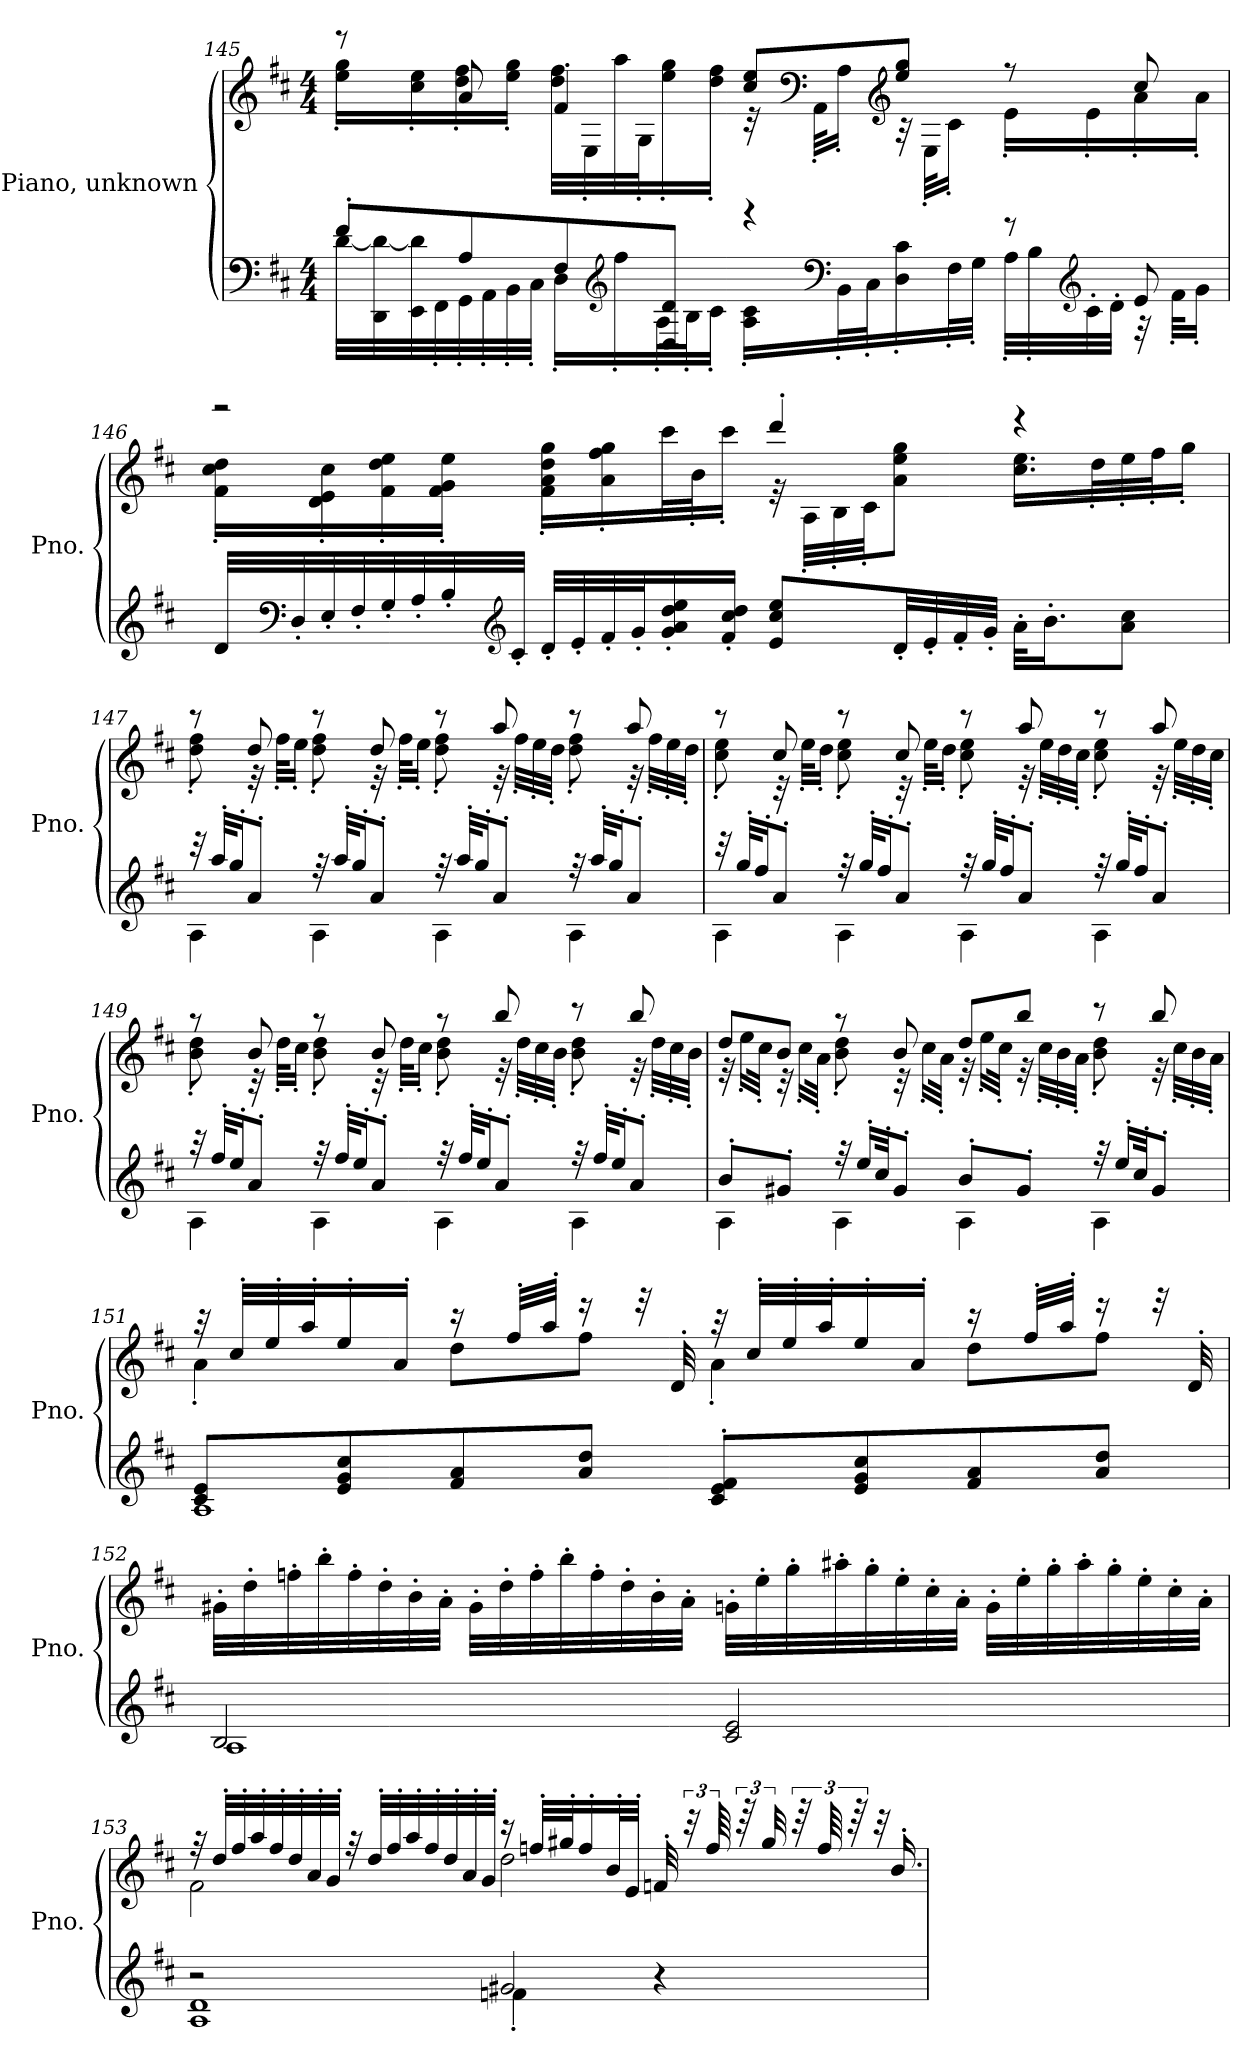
**kern	**kern
*part1	*part1
*staff2	*staff1
*I"Piano, unknown	*
*I'Pno.	*
!!LO:LB:g=z
*clefF4	*clefG2
*k[f#c#]	*k[f#c#]
*M4/4	*M4/4
=145	=145
*^	*^
8f#'/L	[32d\LLL	8r	16ee\' 16gg\'LL
.	32DD\ 32d\_	.	.
.	32EE\ 32d\]	.	16cc#\' 16ee\'
.	32FF#'\	.	.
8A/	32GG'\	8a/	16dd\' 16ff#\'
.	32AA'\	.	.
.	32BB'\	.	16ee\' 16gg\'JJ
.	32C#'\JJJ	.	.
8F#/	16D'\LL	4f#'/	32dd\ 32ff#\LLL
.	.	.	32E'\
*clefG2	*	*	*
.	16ff#'\	.	32aa\
.	.	.	32G'\J
8D/ 8d/J	32A'\L	.	16ee\' 16gg\'
.	32B'\J	.	.
.	16c#'\JJ	.	16dd\' 16ff#\'JJ
4r	16A\' 16c#\'LL	8cc#/ 8ee/L	32r
*	*	*clefF4	*
.	.	.	32AA'\KLL
*clefF4	*	*	*
.	32BB'\L	.	16A'\JJ
.	32C#'\J	.	.
*	*	*clefG2	*
.	16D\' 16c#\'	8ee/ 8gg/J	32r
.	.	.	32E'\KLL
.	32F#'\L	.	16c#'\JJ
.	32G'\JJJ	.	.
8r	32A'\LLL	8r	16e'\LL
.	32B'\	.	.
*clefG2	*	*	*
.	32c#'\	.	16e'\
.	32d'\JJJ	.	.
8e/	32r	8cc#/	16a'\
.	32f#'\KLL	.	.
.	16g'\JJ	.	16a'\JJ
*v	*v	*	*
!!LO:LB:g=z	!!
=146	=146	=146
32d/LLL	2r	16f#\' 16cc#\' 16dd\'LL
*clefF4	*	*
32D'/	.	.
32E'/	.	16d\' 16e\' 16cc#\'
32F#'/	.	.
32G'/	.	16f#\' 16dd\' 16ee\'
32A'/	.	.
32B'/	.	16f#\' 16g\' 16ee\'JJ
*clefG2	*	*
32c#'/JJJ	.	.
32d'/LLL	.	16f#\' 16a\' 16dd\' 16gg\'LL
32e'/	.	.
32f#'/	.	16a\' 16ff#\' 16gg\'
32g'/J	.	.
16g/' 16a/' 16dd/' 16ee/'	.	32ccc#\L
.	.	32b'\J
16f#/' 16cc#/' 16dd/'JJ	.	16ccc#'\JJ
8e/ 8cc#/ 8ee/L	4ddd'/	32r
.	.	32A'\LLL
.	.	32B'\
.	.	32c#'\JJ
32d'/LL	.	8a\ 8ee\ 8gg\J
32e'/	.	.
32f#'/	.	.
32g'/JJJ	.	.
32a'\KLL	4r	16.cc#\ 16.ee\LL
16.b'\J	.	.
.	.	32dd'\L
8a\ 8cc#\J	.	32ee'\
.	.	32ff#'\J
.	.	16gg'\JJ
!!LO:PB:g=z	!!
=147	=147	=147
*^	*	*
32r	4A\	8r	8dd\' 8ff#\'
32aa'/KLL	.	.	.
16gg'/J	.	.	.
8a'/J	.	8dd/	32r
.	.	.	32ff#'\KLL
.	.	.	16ee'\JJ
32r	4A\	8r	8dd\' 8ff#\'
32aa'/KLL	.	.	.
16gg'/J	.	.	.
8a'/J	.	8dd/	32r
.	.	.	32ff#'\KLL
.	.	.	16ee'\JJ
32r	4A\	8r	8dd\' 8ff#\'
32aa'/KLL	.	.	.
16gg'/J	.	.	.
8a'/J	.	8aa/	32r
.	.	.	32ff#'\LLL
.	.	.	32ee'\
.	.	.	32dd'\JJJ
32r	4A\	8r	8dd\' 8ff#\'
32aa'/KLL	.	.	.
16gg'/J	.	.	.
8a'/J	.	8aa/	32r
.	.	.	32ff#'\LLL
.	.	.	32ee'\
.	.	.	32dd'\JJJ
!!LO:LB:g=z	!!
=148	=148	=148	=148
32r	4A\	8r	8cc#\' 8ee\'
32gg'/KLL	.	.	.
16ff#'/J	.	.	.
8a'/J	.	8cc#/	32r
.	.	.	32ee'\KLL
.	.	.	16dd'\JJ
32r	4A\	8r	8cc#\' 8ee\'
32gg'/KLL	.	.	.
16ff#'/J	.	.	.
8a'/J	.	8cc#/	32r
.	.	.	32ee'\KLL
.	.	.	16dd'\JJ
32r	4A\	8r	8cc#\' 8ee\'
32gg'/KLL	.	.	.
16ff#'/J	.	.	.
8a'/J	.	8aa/	32r
.	.	.	32ee'\LLL
.	.	.	32dd'\
.	.	.	32cc#'\JJJ
32r	4A\	8r	8cc#\' 8ee\'
32gg'/KLL	.	.	.
16ff#'/J	.	.	.
8a'/J	.	8aa/	32r
.	.	.	32ee'\LLL
.	.	.	32dd'\
.	.	.	32cc#'\JJJ
!!LO:LB:g=z	!!
=149	=149	=149	=149
32r	4A\	8r	8b\' 8dd\'
32ff#'/KLL	.	.	.
16ee'/J	.	.	.
8a'/J	.	8b/	32r
.	.	.	32dd'\KLL
.	.	.	16cc#'\JJ
32r	4A\	8r	8b\' 8dd\'
32ff#'/KLL	.	.	.
16ee'/J	.	.	.
8a'/J	.	8b/	32r
.	.	.	32dd'\KLL
.	.	.	16cc#'\JJ
32r	4A\	8r	8b\' 8dd\'
32ff#'/KLL	.	.	.
16ee'/J	.	.	.
8a'/J	.	8bb/	32r
.	.	.	32dd'\LLL
.	.	.	32cc#'\
.	.	.	32b'\JJJ
32r	4A\	8r	8b\' 8dd\'
32ff#'/KLL	.	.	.
16ee'/J	.	.	.
8a'/J	.	8bb/	32r
.	.	.	32dd'\LLL
.	.	.	32cc#'\
.	.	.	32b'\JJJ
!!LO:LB:g=z	!!
=150	=150	=150	=150
8b'/L	4A\	8dd/L	32r
.	.	.	16ee'\LL
.	.	.	32cc#'\JJk
8g#X'/J	.	8b/J	32r
.	.	.	16cc#'\LL
.	.	.	32a'\JJk
32r	4A\	8r	8b\' 8dd\'
16ee'/LL	.	.	.
32cc#'/JK	.	.	.
8g#'/J	.	8b/	32r
.	.	.	16cc#'\LL
.	.	.	32a'\JJk
8b'/L	4A\	8dd/L	32r
.	.	.	16ee'\LL
.	.	.	32cc#'\JJk
8g#'/J	.	8bb/J	32r
.	.	.	32cc#'\LLL
.	.	.	32b'\
.	.	.	32a'\JJJ
32r	4A\	8r	8b\' 8dd\'
16ee'/LL	.	.	.
32cc#'/JK	.	.	.
8g#'/J	.	8bb/	32r
.	.	.	32cc#'\LLL
.	.	.	32b'\
.	.	.	32a'\JJJ
!!LO:LB:g=z	!!
=151	=151	=151	=151
8c#/ 8e/L	1A	32r	4a'\
.	.	32cc#'/LLL	.
.	.	32ee'/	.
.	.	32aa'/J	.
8e/ 8g/ 8cc#/	.	16ee'/	.
.	.	16a'/JJ	.
8f#/ 8a/	.	16r	8dd\L
.	.	32ff#'/LLL	.
.	.	32aa'/JJJ	.
8a/ 8dd/J	.	16r	8ff#\J
.	.	32r	.
.	.	32d'/	.
8c#/' 8e/' 8f#/'L	.	32r	4a'\
.	.	32cc#'/LLL	.
.	.	32ee'/	.
.	.	32aa'/J	.
8e/ 8g/ 8cc#/	.	16ee'/	.
.	.	16a'/JJ	.
8f#/ 8a/	.	16r	8dd\L
.	.	32ff#'/LLL	.
.	.	32aa'/JJJ	.
8a/ 8dd/J	.	16r	8ff#\J
.	.	32r	.
.	.	32d'/	.
*	*	*v	*v
!!LO:LB:g=z
=152	=152	=152
2B/	1A	32g#X'\LLL
.	.	32dd'\
.	.	32ffn'\
.	.	32bb'\
.	.	32ff'\
.	.	32dd'\
.	.	32b'\
.	.	32a'\JJJ
.	.	32g#'\LLL
.	.	32dd'\
.	.	32ff'\
.	.	32bb'\
.	.	32ff'\
.	.	32dd'\
.	.	32b'\
.	.	32a'\JJJ
2c#/ 2e/	.	32gn'\LLL
.	.	32ee'\
.	.	32gg'\
.	.	32aa#X'\
.	.	32gg'\
.	.	32ee'\
.	.	32cc#'\
.	.	32a'\JJJ
.	.	32g'\LLL
.	.	32ee'\
.	.	32gg'\
.	.	32aa#'\
.	.	32gg'\
.	.	32ee'\
.	.	32cc#'\
.	.	32a'\JJJ
!!LO:PB:g=z
=153	=153	=153
*	*^	*^
2r	2r	1A 1d	32r	2f#\
.	.	.	32dd'/LLL	.
.	.	.	32ff#'/	.
.	.	.	32aa'/	.
.	.	.	32ff#'/	.
.	.	.	32dd'/	.
.	.	.	32a'/	.
.	.	.	32g'/JJJ	.
.	.	.	32r	.
.	.	.	32dd'/LLL	.
.	.	.	32ff#'/	.
.	.	.	32aa'/	.
.	.	.	32ff#'/	.
.	.	.	32dd'/	.
.	.	.	32a'/	.
.	.	.	32g'/JJJ	.
2g#X/	4fn'\	.	16r	2dd\
.	.	.	32ffn'/LLL	.
.	.	.	32gg#X'/J	.
.	.	.	16ff'/	.
.	.	.	32b'/L	.
.	.	.	32e'/JJJ	.
.	4r	.	32fn'/	.
.	.	.	48r	.
.	.	.	96ff/	.
.	.	.	96r	.
.	.	.	48gg#/	.
.	.	.	96r	.
.	.	.	96ff/	.
.	.	.	96r	.
.	.	.	32r	.
.	.	.	16.b'/	.
*v	*v	*v	*	*
*	*v	*v
=	=
*-	*-
